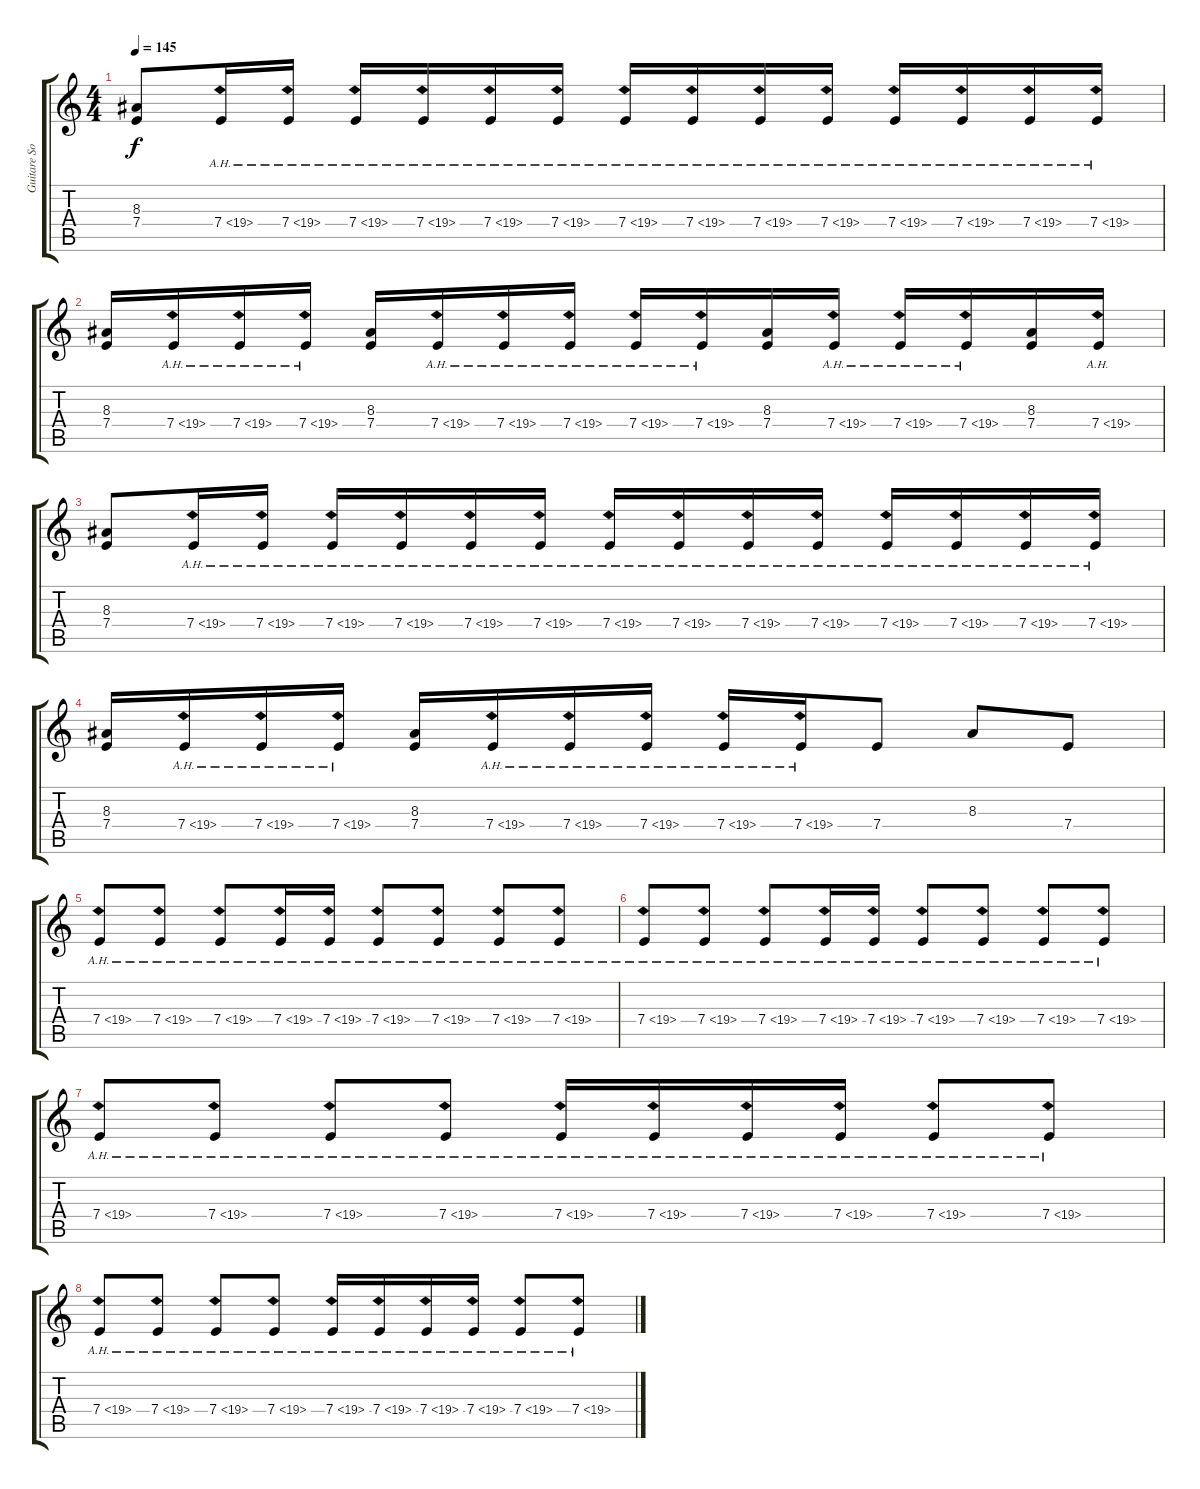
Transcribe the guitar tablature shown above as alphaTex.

\track ("Guitare Solo" "Guitare So") {instrument distortionguitar}
\staff {score tabs}
\tuning (B3 Gb3 D3 A2 E2 B1) {hide}
\ts (4 4)
\tempo 145
\clef g2
\ks c
(8.3 7.4).8{dy f} 7.4{ah 12}.16 7.4{ah 12}.16 7.4{ah 12}.16 7.4{ah 12}.16 7.4{ah 12}.16 7.4{ah 12}.16 7.4{ah 12}.16 7.4{ah 12}.16 7.4{ah 12}.16 7.4{ah 12}.16 7.4{ah 12}.16 7.4{ah 12}.16 7.4{ah 12}.16 7.4{ah 12}.16 |
(8.3 7.4).16 7.4{ah 12}.16 7.4{ah 12}.16 7.4{ah 12}.16 (8.3 7.4).16 7.4{ah 12}.16 7.4{ah 12}.16 7.4{ah 12}.16 7.4{ah 12}.16 7.4{ah 12}.16 (8.3 7.4).16 7.4{ah 12}.16 7.4{ah 12}.16 7.4{ah 12}.16 (8.3 7.4).16 7.4{ah 12}.16 |
(8.3 7.4).8 7.4{ah 12}.16 7.4{ah 12}.16 7.4{ah 12}.16 7.4{ah 12}.16 7.4{ah 12}.16 7.4{ah 12}.16 7.4{ah 12}.16 7.4{ah 12}.16 7.4{ah 12}.16 7.4{ah 12}.16 7.4{ah 12}.16 7.4{ah 12}.16 7.4{ah 12}.16 7.4{ah 12}.16 |
(8.3 7.4).16 7.4{ah 12}.16 7.4{ah 12}.16 7.4{ah 12}.16 (8.3 7.4).16 7.4{ah 12}.16 7.4{ah 12}.16 7.4{ah 12}.16 7.4{ah 12}.16 7.4{ah 12}.16 7.4.8 8.3.8 7.4.8 |
7.4{ah 12}.8 7.4{ah 12}.8 7.4{ah 12}.8 7.4{ah 12}.16 7.4{ah 12}.16 7.4{ah 12}.8 7.4{ah 12}.8 7.4{ah 12}.8 7.4{ah 12}.8 |
7.4{ah 12}.8 7.4{ah 12}.8 7.4{ah 12}.8 7.4{ah 12}.16 7.4{ah 12}.16 7.4{ah 12}.8 7.4{ah 12}.8 7.4{ah 12}.8 7.4{ah 12}.8 |
7.4{ah 12}.8 7.4{ah 12}.8 7.4{ah 12}.8 7.4{ah 12}.8 7.4{ah 12}.16 7.4{ah 12}.16 7.4{ah 12}.16 7.4{ah 12}.16 7.4{ah 12}.8 7.4{ah 12}.8 |
7.4{ah 12}.8 7.4{ah 12}.8 7.4{ah 12}.8 7.4{ah 12}.8 7.4{ah 12}.16 7.4{ah 12}.16 7.4{ah 12}.16 7.4{ah 12}.16 7.4{ah 12}.8 7.4{ah 12}.8
